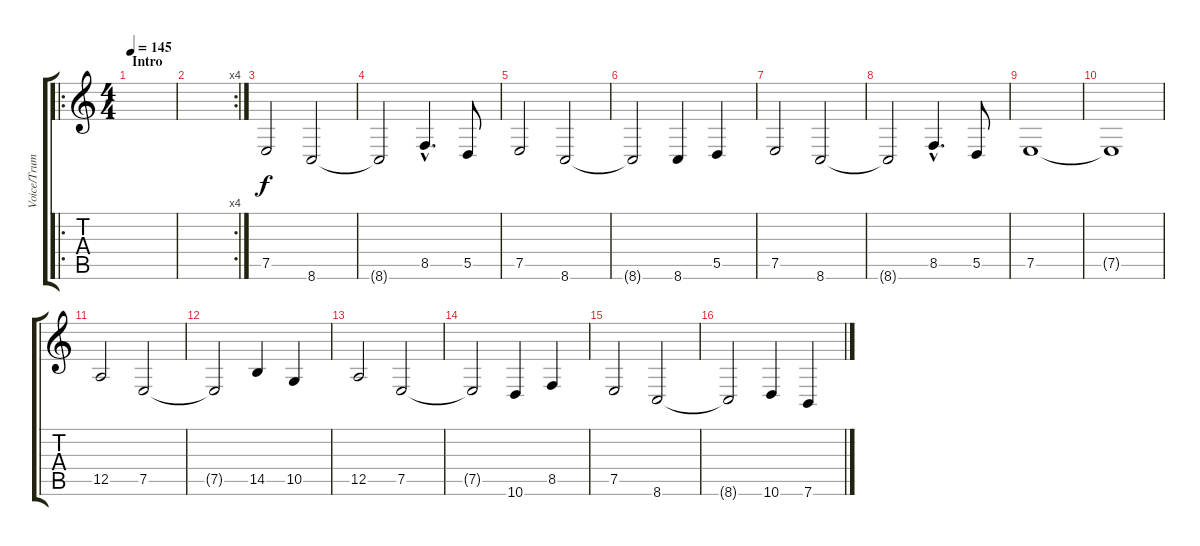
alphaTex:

\track ("Voice/Trumpet" "Voice/Trum") {instrument choiraahs}
\staff {score tabs}
\tuning (E4 B3 G3 D3 A2 E2) {hide}
\ro
\ts (4 4)
\section ("" "Intro")
\tempo 145
\clef g2
\ks c
|
\rc 4
|
7.5.2 8.6.2 |
8.6{t}.2 8.5{hac}.4{d} 5.5.8 |
7.5.2 8.6.2 |
8.6{t}.2 8.6.4 5.5.4 |
7.5.2 8.6.2 |
8.6{t}.2 8.5{hac}.4{d} 5.5.8 |
7.5.1 |
7.5{t}.1 |
12.5.2 7.5.2 |
7.5{t}.2 14.5.4 10.5.4 |
12.5.2 7.5.2 |
7.5{t}.2 10.6.4 8.5.4 |
7.5.2 8.6.2 |
8.6{t}.2 10.6.4 7.6.4
